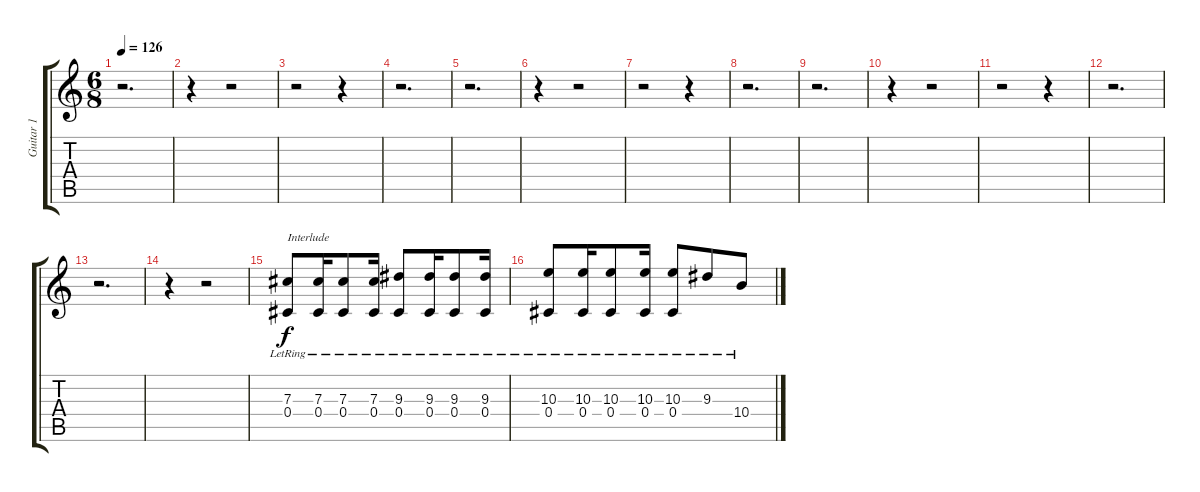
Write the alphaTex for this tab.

\track ("Guitar 1" "Guitar 1") {instrument distortionguitar}
\staff {score tabs}
\tuning (Eb4 Bb3 Gb3 Db3 Ab2 Db2) {hide}
\ts (6 8)
\tempo 126
\clef g2
\ks c
r.2{d dy f} |
r.4 r.2 |
r.2 r.4 |
r.2{d} |
r.2{d} |
r.4 r.2 |
r.2 r.4 |
r.2{d} |
r.2{d} |
r.4 r.2 |
r.2 r.4 |
r.2{d} |
r.2{d} |
r.4 r.2 |
(7.3{lr} 0.4{lr}).8{txt "Interlude"} (7.3{lr} 0.4{lr}).16 (7.3{lr} 0.4{lr}).8 (7.3{lr} 0.4{lr}).16 (9.3{lr} 0.4{lr}).8 (9.3{lr} 0.4{lr}).16 (9.3{lr} 0.4{lr}).8 (9.3{lr} 0.4{lr}).16 |
(10.3{lr} 0.4{lr}).8 (10.3{lr} 0.4{lr}).16 (10.3{lr} 0.4{lr}).8 (10.3{lr} 0.4{lr}).16 (10.3{lr} 0.4{lr}).8 9.3{lr}.8 10.4{lr}.8
